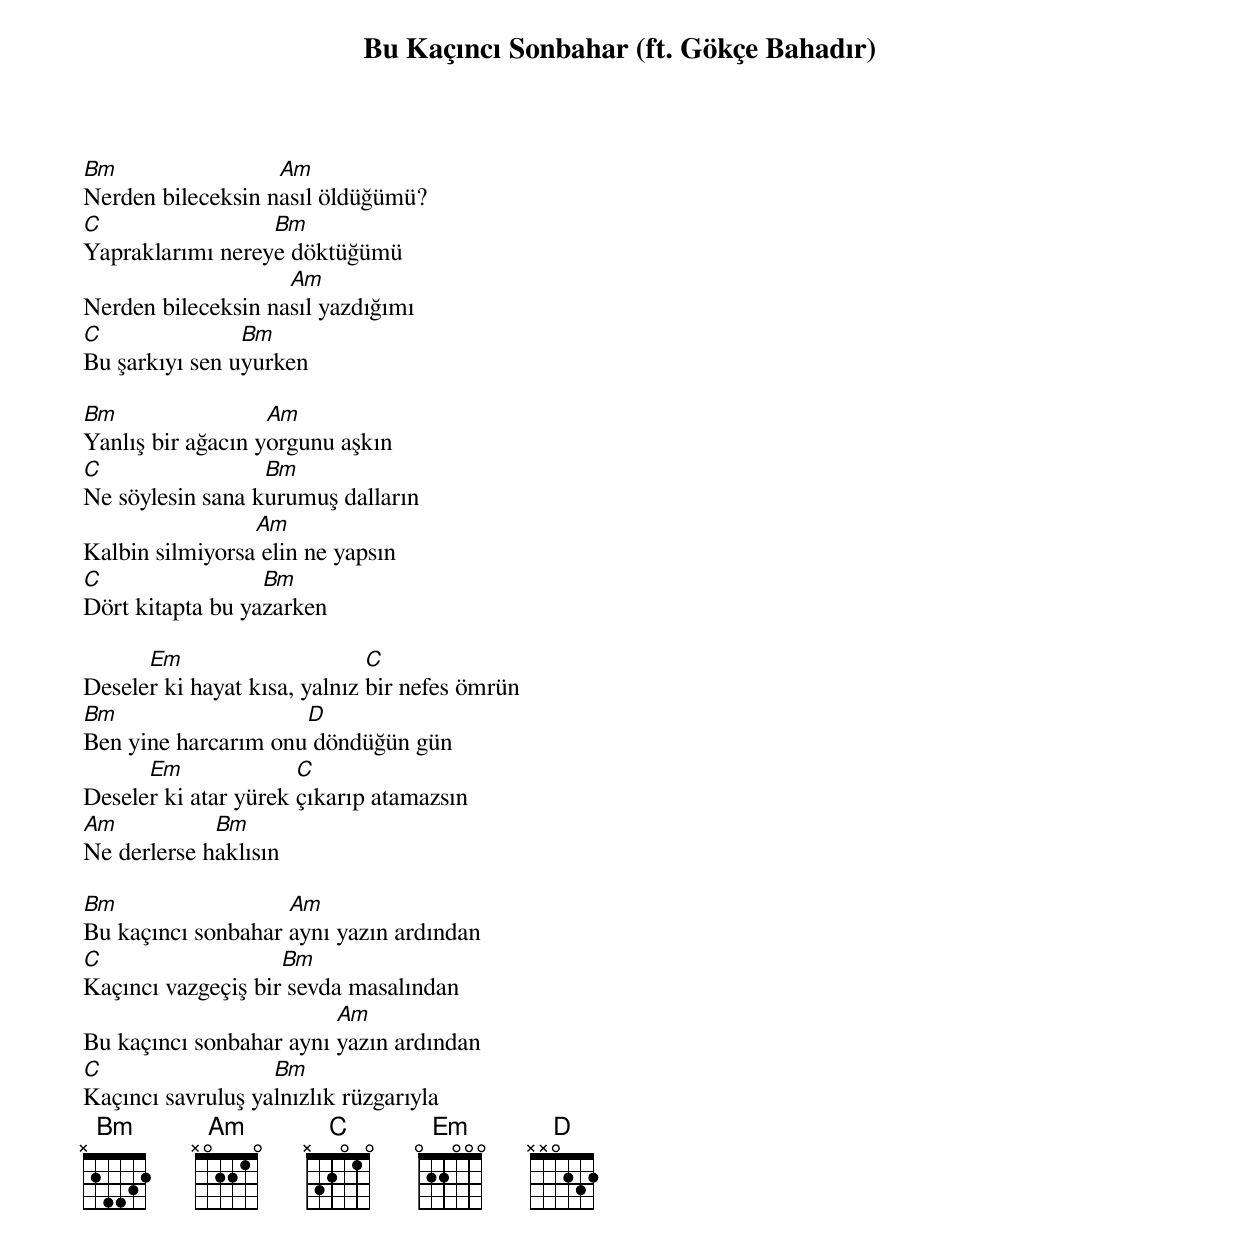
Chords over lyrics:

{title: Bu Kaçıncı Sonbahar (ft. Gökçe Bahadır)}
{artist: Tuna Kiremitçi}

Bm                 Am
Nerden bileceksin nasıl öldüğümü?
C                 Bm
Yapraklarımı nereye döktüğümü
                    Am
Nerden bileceksin nasıl yazdığımı
C               Bm
Bu şarkıyı sen uyurken

Bm                 Am
Yanlış bir ağacın yorgunu aşkın
C                 Bm
Ne söylesin sana kurumuş dalların
                 Am
Kalbin silmiyorsa elin ne yapsın
C                 Bm
Dört kitapta bu yazarken

      Em                      C
Deseler ki hayat kısa, yalnız bir nefes ömrün
Bm                   D
Ben yine harcarım onu döndüğün gün
      Em              C
Deseler ki atar yürek çıkarıp atamazsın
Am           Bm
Ne derlerse haklısın

Bm                  Am
Bu kaçıncı sonbahar aynı yazın ardından
C                   Bm
Kaçıncı vazgeçiş bir sevda masalından
                         Am
Bu kaçıncı sonbahar aynı yazın ardından
C                  Bm
Kaçıncı savruluş yalnızlık rüzgarıyla
